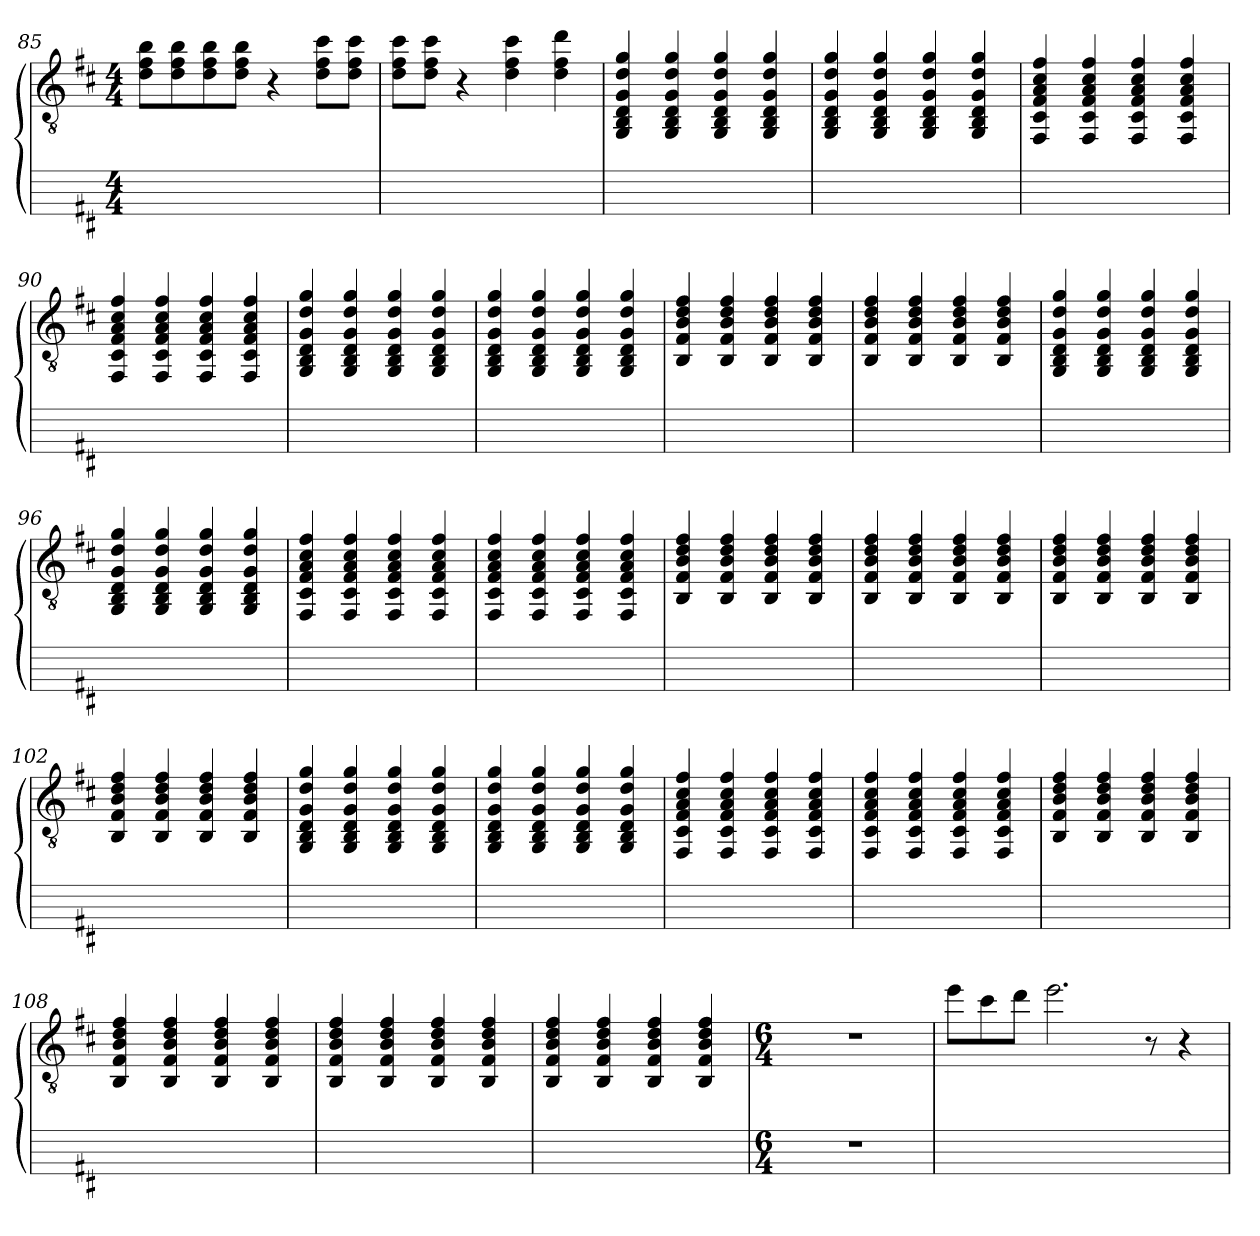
**kern	**kern
*part1	*part1
*staff2	*staff1
!!LO:LB:g=z
*	*clefGv2
*k[f#c#]	*k[f#c#]
*M4/4	*M4/4
=85	=85
1ryy	8d\ 8f#\ 8b\L
.	8d\ 8f#\ 8b\
.	8d\ 8f#\ 8b\
.	8d\ 8f#\ 8b\J
.	4r
.	8d\ 8f#\ 8cc#\L
.	8d\ 8f#\ 8cc#\J
=86	=86
1ryy	8d\ 8f#\ 8cc#\L
.	8d\ 8f#\ 8cc#\J
.	4r
.	4d\ 4f#\ 4cc#\
.	4d\ 4f#\ 4dd\
!!LO:LB:g=z
=87	=87
1ryy	4GG/ 4BB/ 4D/ 4G/ 4d/ 4g/
.	4GG/ 4BB/ 4D/ 4G/ 4d/ 4g/
.	4GG/ 4BB/ 4D/ 4G/ 4d/ 4g/
.	4GG/ 4BB/ 4D/ 4G/ 4d/ 4g/
=88	=88
1ryy	4GG/ 4BB/ 4D/ 4G/ 4d/ 4g/
.	4GG/ 4BB/ 4D/ 4G/ 4d/ 4g/
.	4GG/ 4BB/ 4D/ 4G/ 4d/ 4g/
.	4GG/ 4BB/ 4D/ 4G/ 4d/ 4g/
=89	=89
1ryy	4FF#/ 4C#/ 4F#/ 4A/ 4c#/ 4f#/
.	4FF#/ 4C#/ 4F#/ 4A/ 4c#/ 4f#/
.	4FF#/ 4C#/ 4F#/ 4A/ 4c#/ 4f#/
.	4FF#/ 4C#/ 4F#/ 4A/ 4c#/ 4f#/
=90	=90
1ryy	4FF#/ 4C#/ 4F#/ 4A/ 4c#/ 4f#/
.	4FF#/ 4C#/ 4F#/ 4A/ 4c#/ 4f#/
.	4FF#/ 4C#/ 4F#/ 4A/ 4c#/ 4f#/
.	4FF#/ 4C#/ 4F#/ 4A/ 4c#/ 4f#/
!!LO:PB:g=z
=91	=91
1ryy	4GG/ 4BB/ 4D/ 4G/ 4d/ 4g/
.	4GG/ 4BB/ 4D/ 4G/ 4d/ 4g/
.	4GG/ 4BB/ 4D/ 4G/ 4d/ 4g/
.	4GG/ 4BB/ 4D/ 4G/ 4d/ 4g/
=92	=92
1ryy	4GG/ 4BB/ 4D/ 4G/ 4d/ 4g/
.	4GG/ 4BB/ 4D/ 4G/ 4d/ 4g/
.	4GG/ 4BB/ 4D/ 4G/ 4d/ 4g/
.	4GG/ 4BB/ 4D/ 4G/ 4d/ 4g/
=93	=93
1ryy	4BB/ 4F#/ 4B/ 4d/ 4f#/
.	4BB/ 4F#/ 4B/ 4d/ 4f#/
.	4BB/ 4F#/ 4B/ 4d/ 4f#/
.	4BB/ 4F#/ 4B/ 4d/ 4f#/
=94	=94
1ryy	4BB/ 4F#/ 4B/ 4d/ 4f#/
.	4BB/ 4F#/ 4B/ 4d/ 4f#/
.	4BB/ 4F#/ 4B/ 4d/ 4f#/
.	4BB/ 4F#/ 4B/ 4d/ 4f#/
!!LO:LB:g=z
=95	=95
1ryy	4GG/ 4BB/ 4D/ 4G/ 4d/ 4g/
.	4GG/ 4BB/ 4D/ 4G/ 4d/ 4g/
.	4GG/ 4BB/ 4D/ 4G/ 4d/ 4g/
.	4GG/ 4BB/ 4D/ 4G/ 4d/ 4g/
=96	=96
1ryy	4GG/ 4BB/ 4D/ 4G/ 4d/ 4g/
.	4GG/ 4BB/ 4D/ 4G/ 4d/ 4g/
.	4GG/ 4BB/ 4D/ 4G/ 4d/ 4g/
.	4GG/ 4BB/ 4D/ 4G/ 4d/ 4g/
=97	=97
1ryy	4FF#/ 4C#/ 4F#/ 4A/ 4c#/ 4f#/
.	4FF#/ 4C#/ 4F#/ 4A/ 4c#/ 4f#/
.	4FF#/ 4C#/ 4F#/ 4A/ 4c#/ 4f#/
.	4FF#/ 4C#/ 4F#/ 4A/ 4c#/ 4f#/
=98	=98
1ryy	4FF#/ 4C#/ 4F#/ 4A/ 4c#/ 4f#/
.	4FF#/ 4C#/ 4F#/ 4A/ 4c#/ 4f#/
.	4FF#/ 4C#/ 4F#/ 4A/ 4c#/ 4f#/
.	4FF#/ 4C#/ 4F#/ 4A/ 4c#/ 4f#/
!!LO:LB:g=z
=99	=99
1ryy	4BB/ 4F#/ 4B/ 4d/ 4f#/
.	4BB/ 4F#/ 4B/ 4d/ 4f#/
.	4BB/ 4F#/ 4B/ 4d/ 4f#/
.	4BB/ 4F#/ 4B/ 4d/ 4f#/
=100	=100
1ryy	4BB/ 4F#/ 4B/ 4d/ 4f#/
.	4BB/ 4F#/ 4B/ 4d/ 4f#/
.	4BB/ 4F#/ 4B/ 4d/ 4f#/
.	4BB/ 4F#/ 4B/ 4d/ 4f#/
=101	=101
1ryy	4BB/ 4F#/ 4B/ 4d/ 4f#/
.	4BB/ 4F#/ 4B/ 4d/ 4f#/
.	4BB/ 4F#/ 4B/ 4d/ 4f#/
.	4BB/ 4F#/ 4B/ 4d/ 4f#/
=102	=102
1ryy	4BB/ 4F#/ 4B/ 4d/ 4f#/
.	4BB/ 4F#/ 4B/ 4d/ 4f#/
.	4BB/ 4F#/ 4B/ 4d/ 4f#/
.	4BB/ 4F#/ 4B/ 4d/ 4f#/
!!LO:LB:g=z
=103	=103
1ryy	4GG/ 4BB/ 4D/ 4G/ 4d/ 4g/
.	4GG/ 4BB/ 4D/ 4G/ 4d/ 4g/
.	4GG/ 4BB/ 4D/ 4G/ 4d/ 4g/
.	4GG/ 4BB/ 4D/ 4G/ 4d/ 4g/
=104	=104
1ryy	4GG/ 4BB/ 4D/ 4G/ 4d/ 4g/
.	4GG/ 4BB/ 4D/ 4G/ 4d/ 4g/
.	4GG/ 4BB/ 4D/ 4G/ 4d/ 4g/
.	4GG/ 4BB/ 4D/ 4G/ 4d/ 4g/
=105	=105
1ryy	4FF#/ 4C#/ 4F#/ 4A/ 4c#/ 4f#/
.	4FF#/ 4C#/ 4F#/ 4A/ 4c#/ 4f#/
.	4FF#/ 4C#/ 4F#/ 4A/ 4c#/ 4f#/
.	4FF#/ 4C#/ 4F#/ 4A/ 4c#/ 4f#/
=106	=106
1ryy	4FF#/ 4C#/ 4F#/ 4A/ 4c#/ 4f#/
.	4FF#/ 4C#/ 4F#/ 4A/ 4c#/ 4f#/
.	4FF#/ 4C#/ 4F#/ 4A/ 4c#/ 4f#/
.	4FF#/ 4C#/ 4F#/ 4A/ 4c#/ 4f#/
!!LO:LB:g=z
=107	=107
1ryy	4BB/ 4F#/ 4B/ 4d/ 4f#/
.	4BB/ 4F#/ 4B/ 4d/ 4f#/
.	4BB/ 4F#/ 4B/ 4d/ 4f#/
.	4BB/ 4F#/ 4B/ 4d/ 4f#/
=108	=108
1ryy	4BB/ 4F#/ 4B/ 4d/ 4f#/
.	4BB/ 4F#/ 4B/ 4d/ 4f#/
.	4BB/ 4F#/ 4B/ 4d/ 4f#/
.	4BB/ 4F#/ 4B/ 4d/ 4f#/
=109	=109
1ryy	4BB/ 4F#/ 4B/ 4d/ 4f#/
.	4BB/ 4F#/ 4B/ 4d/ 4f#/
.	4BB/ 4F#/ 4B/ 4d/ 4f#/
.	4BB/ 4F#/ 4B/ 4d/ 4f#/
=110	=110
1ryy	4BB/ 4F#/ 4B/ 4d/ 4f#/
.	4BB/ 4F#/ 4B/ 4d/ 4f#/
.	4BB/ 4F#/ 4B/ 4d/ 4f#/
.	4BB/ 4F#/ 4B/ 4d/ 4f#/
!!LO:PB:g=z
=111	=111
*M6/4	*M6/4
1.r	1.r
=112	=112
1.ryy	8ee\L
.	8cc#\
.	8dd\J
.	2.ee\
.	8r
.	4r
=	=
*-	*-
